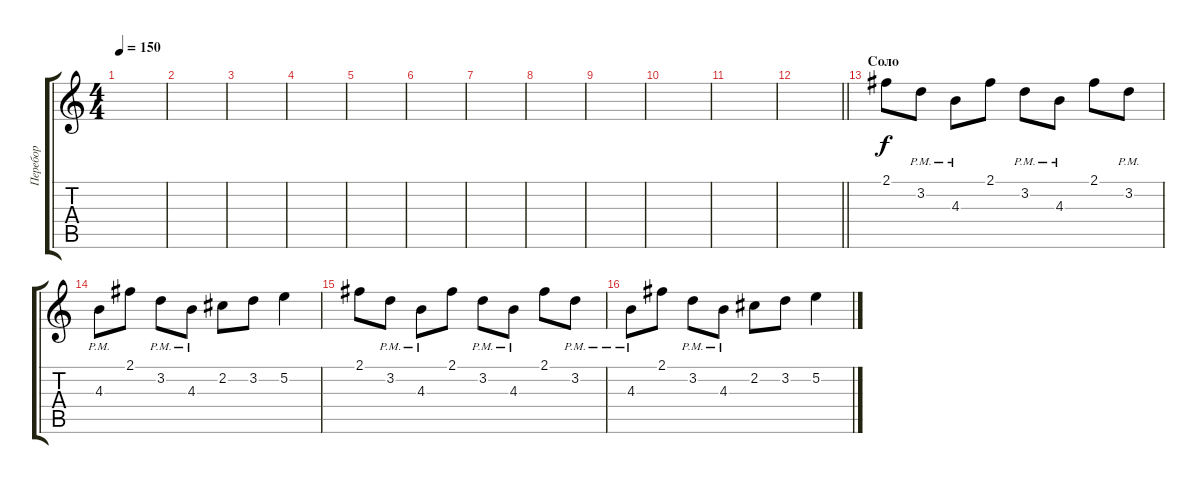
\track ("Перебор" "Перебор") {instrument distortionguitar}
\staff {score tabs}
\tuning (E4 B3 G3 D3 A2 E2) {hide}
\ts (4 4)
\tempo 150
\clef g2
\ks c
|
|
|
|
|
|
|
|
|
|
|
\barLineRight lightlight
|
\section ("" "Соло")
2.1.8 3.2{pm}.8 4.3{pm}.8 2.1.8 3.2{pm}.8 4.3{pm}.8 2.1.8 3.2{pm}.8 |
4.3{pm}.8 2.1.8 3.2{pm}.8 4.3{pm}.8 2.2.8 3.2.8 5.2.4 |
2.1.8 3.2{pm}.8 4.3{pm}.8 2.1.8 3.2{pm}.8 4.3{pm}.8 2.1.8 3.2{pm}.8 |
4.3{pm}.8 2.1.8 3.2{pm}.8 4.3{pm}.8 2.2.8 3.2.8 5.2.4
